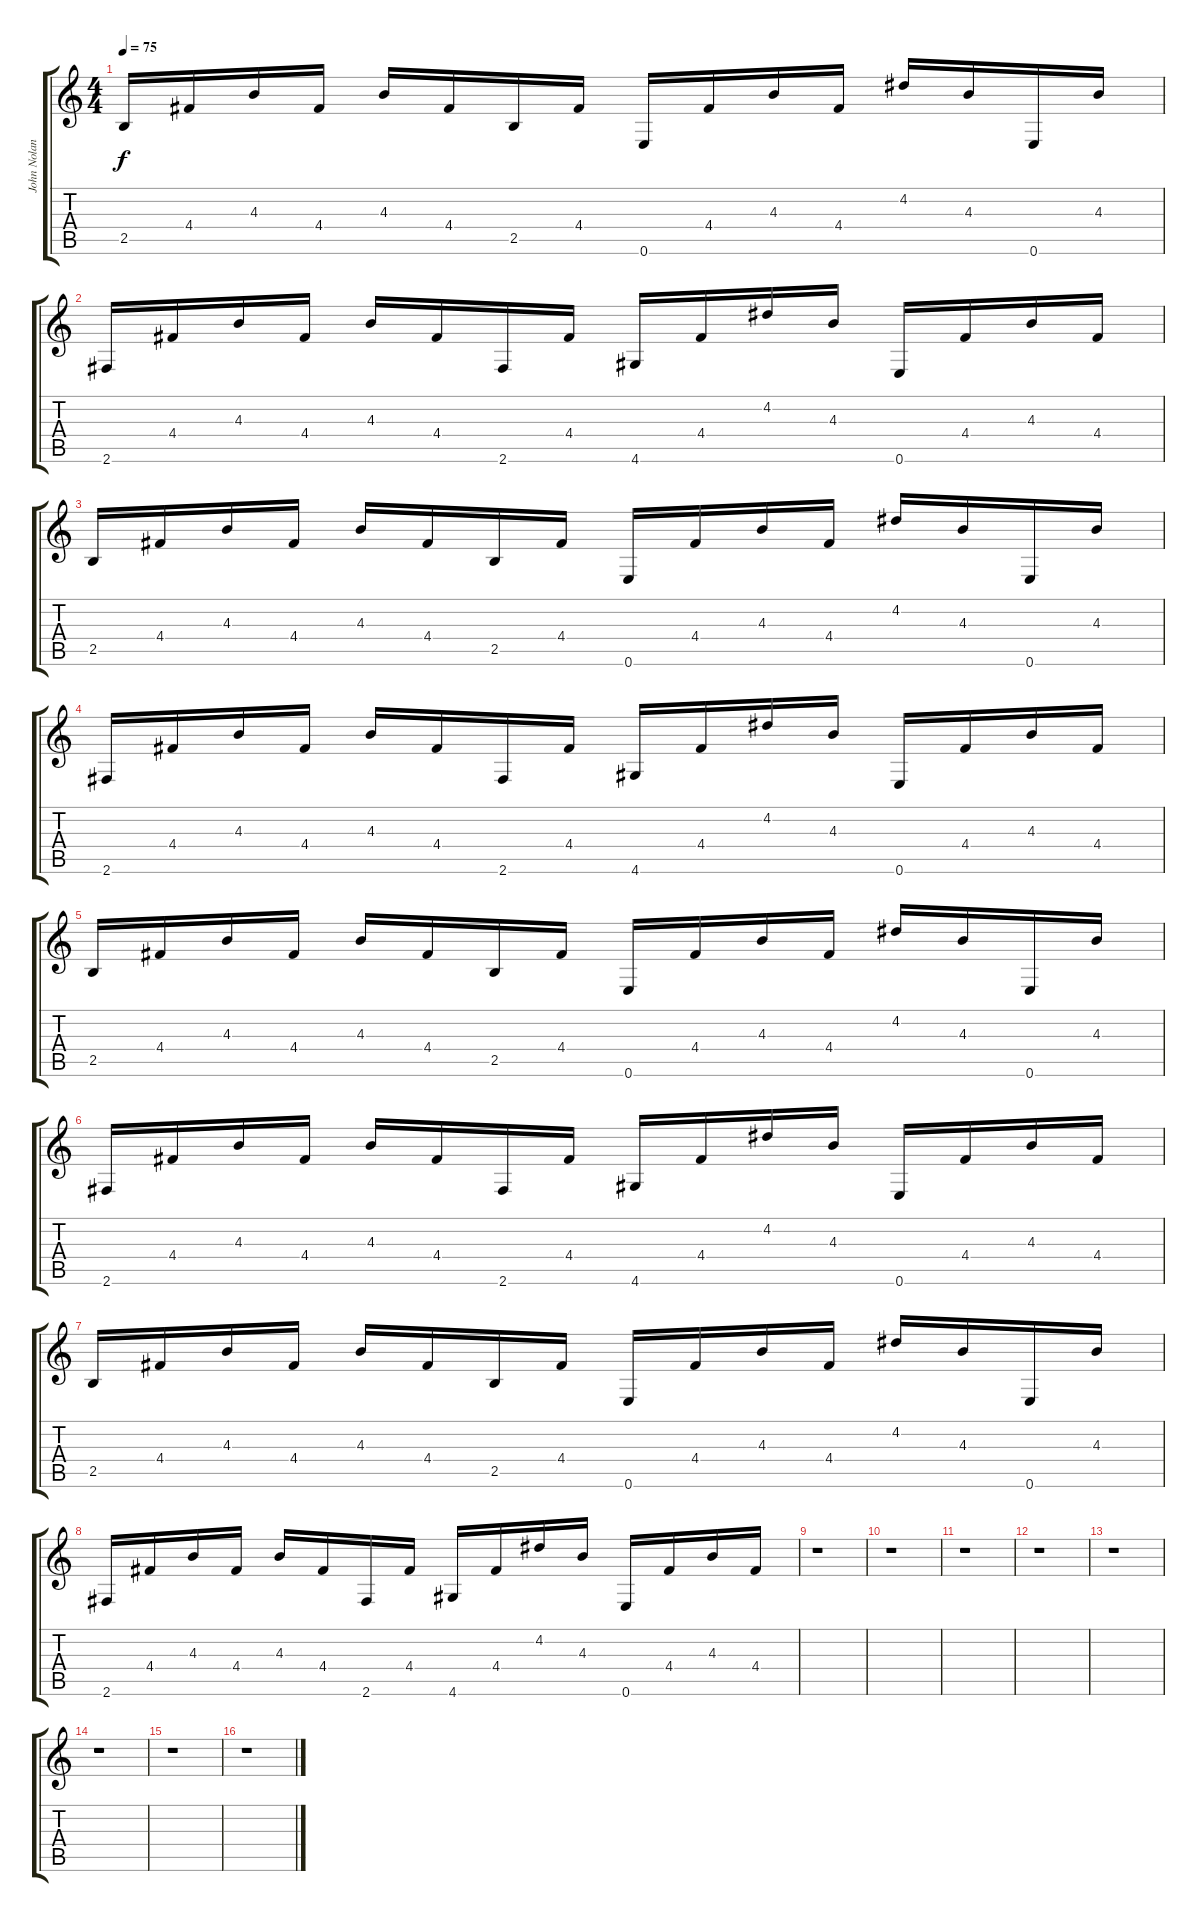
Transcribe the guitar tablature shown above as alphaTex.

\track ("John Nolan (Clean Guitar)" "John Nolan") {instrument electricguitarclean}
\staff {score tabs}
\tuning (E4 B3 G3 D3 A2 E2) {hide}
\ts (4 4)
\tempo 75
\clef g2
\ks c
2.5.16{dy f balance 11 instrument electricguitarclean} 4.4.16 4.3.16 4.4.16 4.3.16 4.4.16 2.5.16 4.4.16 0.6.16{balance 5} 4.4.16 4.3.16 4.4.16 4.2.16 4.3.16 0.6.16 4.3.16 |
2.6.16{balance 11} 4.4.16 4.3.16 4.4.16 4.3.16 4.4.16 2.6.16 4.4.16 4.6.16{balance 5} 4.4.16 4.2.16 4.3.16 0.6.16 4.4.16 4.3.16 4.4.16 |
2.5.16{balance 11} 4.4.16 4.3.16 4.4.16 4.3.16 4.4.16 2.5.16 4.4.16 0.6.16{balance 5} 4.4.16 4.3.16 4.4.16 4.2.16 4.3.16 0.6.16 4.3.16 |
2.6.16{balance 11} 4.4.16 4.3.16 4.4.16 4.3.16 4.4.16 2.6.16 4.4.16 4.6.16{balance 5} 4.4.16 4.2.16 4.3.16 0.6.16 4.4.16 4.3.16 4.4.16 |
2.5.16{balance 11} 4.4.16 4.3.16 4.4.16 4.3.16 4.4.16 2.5.16 4.4.16 0.6.16{balance 5} 4.4.16 4.3.16 4.4.16 4.2.16 4.3.16 0.6.16 4.3.16 |
2.6.16{balance 11} 4.4.16 4.3.16 4.4.16 4.3.16 4.4.16 2.6.16 4.4.16 4.6.16{balance 5} 4.4.16 4.2.16 4.3.16 0.6.16 4.4.16 4.3.16 4.4.16 |
2.5.16{balance 11} 4.4.16 4.3.16 4.4.16 4.3.16 4.4.16 2.5.16 4.4.16 0.6.16{balance 5} 4.4.16 4.3.16 4.4.16 4.2.16 4.3.16 0.6.16 4.3.16 |
2.6.16{balance 11} 4.4.16 4.3.16 4.4.16 4.3.16 4.4.16 2.6.16 4.4.16 4.6.16{balance 5} 4.4.16 4.2.16 4.3.16 0.6.16 4.4.16 4.3.16 4.4.16 |
r.1 |
r.1 |
r.1 |
r.1 |
r.1 |
r.1 |
r.1 |
r.1
